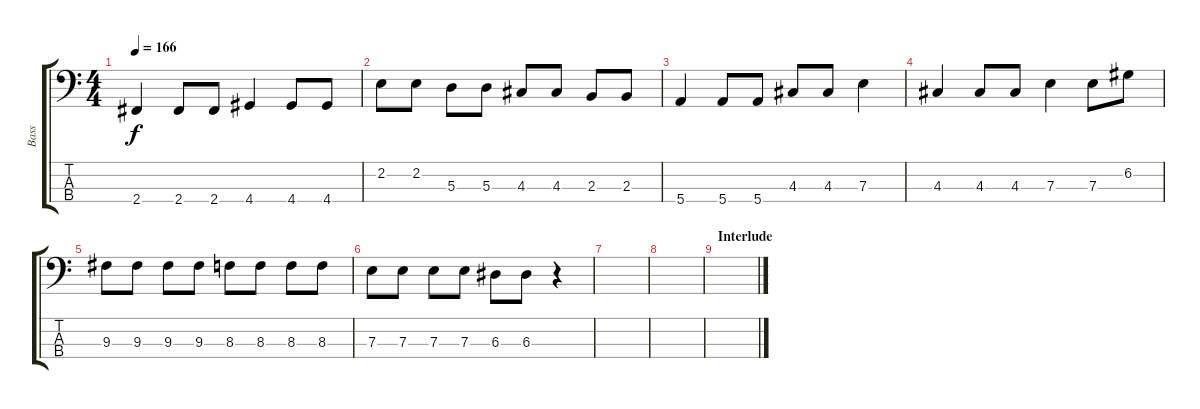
\track ("Bass" "Bass") {instrument electricbassfinger}
\staff {score tabs}
\tuning (G2 D2 A1 E1) {hide}
\ts (4 4)
\tempo 166
\clef f4
\ks c
2.4.4{dy f} 2.4.8 2.4.8 4.4.4 4.4.8 4.4.8 |
2.2.8 2.2.8 5.3.8 5.3.8 4.3.8 4.3.8 2.3.8 2.3.8 |
5.4.4 5.4.8 5.4.8 4.3.8 4.3.8 7.3.4 |
4.3.4 4.3.8 4.3.8 7.3.4 7.3.8 6.2.8 |
9.3.8 9.3.8 9.3.8 9.3.8 8.3.8 8.3.8 8.3.8 8.3.8 |
7.3.8 7.3.8 7.3.8 7.3.8 6.3.8 6.3.8 r.4 |
|
|
\section ("" "Interlude")
